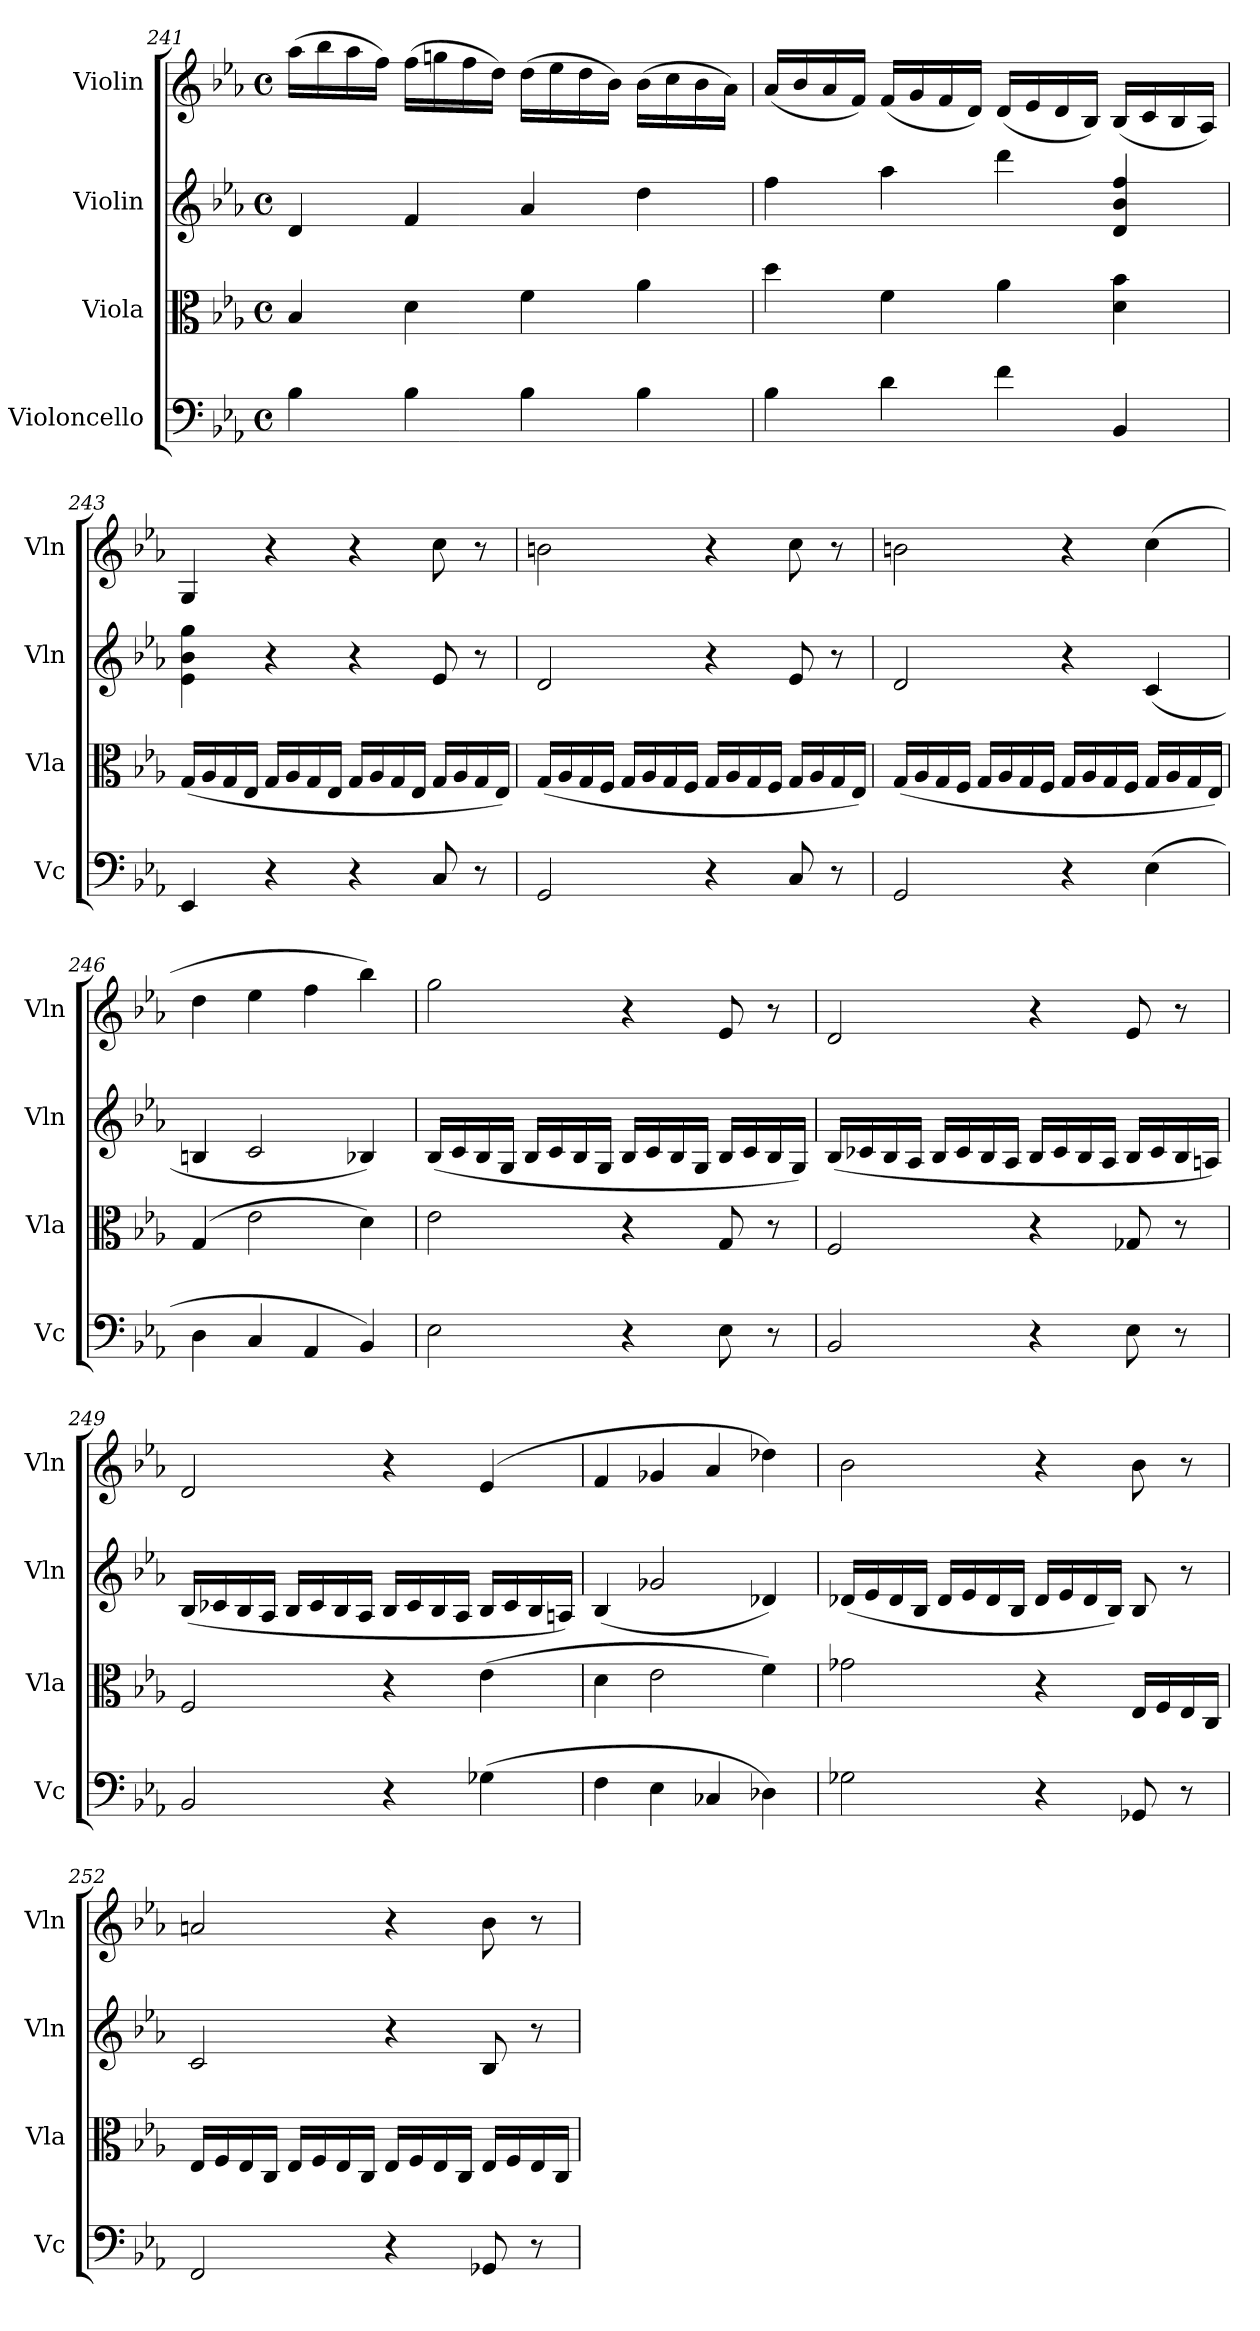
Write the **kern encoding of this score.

**kern	**kern	**kern	**kern
*part4	*part3	*part2	*part1
*staff4	*staff3	*staff2	*staff1
*I"Violoncello	*I"Viola	*I"Violin	*I"Violin
*I'Vc	*I'Vla	*I'Vln	*I'Vln
!!LO:LB:g=z
*clefF4	*clefC3	*clefG2	*clefG2
*k[b-e-a-]	*k[b-e-a-]	*k[b-e-a-]	*k[b-e-a-]
*M4/4	*M4/4	*M4/4	*M4/4
*met(c)	*met(c)	*met(c)	*met(c)
=241	=241	=241	=241
4B-\	4B-/	4d/	(16aa-\LL
.	.	.	16bb-\
.	.	.	16aa-\
.	.	.	16ff\JJ)
4B-\	4d\	4f/	(16ff\LL
.	.	.	16ggn\
.	.	.	16ff\
.	.	.	16dd\JJ)
4B-\	4f\	4a-/	(16dd\LL
.	.	.	16ee-\
.	.	.	16dd\
.	.	.	16b-\JJ)
4B-\	4a-\	4dd\	(16b-\LL
.	.	.	16cc\
.	.	.	16b-\
.	.	.	16a-\JJ)
=242	=242	=242	=242
4B-\	4dd\	4ff\	(16a-/LL
.	.	.	16b-/
.	.	.	16a-/
.	.	.	16f/JJ)
4d\	4f\	4aa-\	(16f/LL
.	.	.	16g/
.	.	.	16f/
.	.	.	16d/JJ)
4f\	4a-\	4ddd\	(16d/LL
.	.	.	16e-/
.	.	.	16d/
.	.	.	16B-/JJ)
4BB-/	4d\ 4b-\	4d/ 4b-/ 4ff/	(16B-/LL
.	.	.	16c/
.	.	.	16B-/
.	.	.	16A-/JJ)
=243	=243	=243	=243
4EE-/	(16G/LL	4e-\ 4b-\ 4gg\	4G/
.	16A-/	.	.
.	16G/	.	.
.	16E-/JJ	.	.
4r	16G/LL	4r	4r
.	16A-/	.	.
.	16G/	.	.
.	16E-/JJ	.	.
4r	16G/LL	4r	4r
.	16A-/	.	.
.	16G/	.	.
.	16E-/JJ	.	.
8C/	16G/LL	8e-/	8cc\
.	16A-/	.	.
8r	16G/	8r	8r
.	16E-/JJ)	.	.
=244	=244	=244	=244
2GG/	(16G/LL	2d/	2bn\
.	16A-/	.	.
.	16G/	.	.
.	16F/JJ	.	.
.	16G/LL	.	.
.	16A-/	.	.
.	16G/	.	.
.	16F/JJ	.	.
4r	16G/LL	4r	4r
.	16A-/	.	.
.	16G/	.	.
.	16F/JJ	.	.
8C/	16G/LL	8e-/	8cc\
.	16A-/	.	.
8r	16G/	8r	8r
.	16E-/JJ)	.	.
=245	=245	=245	=245
2GG/	(16G/LL	2d/	2bn\
.	16A-/	.	.
.	16G/	.	.
.	16F/JJ	.	.
.	16G/LL	.	.
.	16A-/	.	.
.	16G/	.	.
.	16F/JJ	.	.
4r	16G/LL	4r	4r
.	16A-/	.	.
.	16G/	.	.
.	16F/JJ	.	.
(4E-\	16G/LL	(4c/	(4cc\
.	16A-/	.	.
.	16G/	.	.
.	16E-/JJ)	.	.
!!LO:LB:g=z
=246	=246	=246	=246
4D\	(4G/	4Bn/	4dd\
4C/	2e-\	2c/	4ee-\
4AA-/	.	.	4ff\
4BB-/)	4d\)	4B-X/)	4bb-\)
=247	=247	=247	=247
2E-\	2e-\	(16B-/LL	2gg\
.	.	16c/	.
.	.	16B-/	.
.	.	16G/JJ	.
.	.	16B-/LL	.
.	.	16c/	.
.	.	16B-/	.
.	.	16G/JJ	.
4r	4r	16B-/LL	4r
.	.	16c/	.
.	.	16B-/	.
.	.	16G/JJ	.
8E-\	8G/	16B-/LL	8e-/
.	.	16c/	.
8r	8r	16B-/	8r
.	.	16G/JJ)	.
=248	=248	=248	=248
2BB-/	2F/	(16B-/LL	2d/
.	.	16c-X/	.
.	.	16B-/	.
.	.	16A-/JJ	.
.	.	16B-/LL	.
.	.	16c-/	.
.	.	16B-/	.
.	.	16A-/JJ	.
4r	4r	16B-/LL	4r
.	.	16c-/	.
.	.	16B-/	.
.	.	16A-/JJ	.
8E-\	8G-X/	16B-/LL	8e-/
.	.	16c-/	.
8r	8r	16B-/	8r
.	.	16An/JJ)	.
=249	=249	=249	=249
2BB-/	2F/	(16B-/LL	2d/
.	.	16c-X/	.
.	.	16B-/	.
.	.	16A-/JJ	.
.	.	16B-/LL	.
.	.	16c-/	.
.	.	16B-/	.
.	.	16A-/JJ	.
4r	4r	16B-/LL	4r
.	.	16c-/	.
.	.	16B-/	.
.	.	16A-/JJ	.
(4G-X\	(4e-\	16B-/LL	(>4e-/
.	.	16c-/	.
.	.	16B-/	.
.	.	16An/JJ)	.
=250	=250	=250	=250
4F\	4d\	(4B-/	4f/
4E-\	2e-\	2g-X/	4g-X/
4C-X/	.	.	4a-/
4D-X\)	4f\)	4d-X/)	4dd-X\)
=251	=251	=251	=251
2G-X\	2g-X\	(16d-X/LL	2b-\
.	.	16e-/	.
.	.	16d-/	.
.	.	16B-/JJ	.
.	.	16d-/LL	.
.	.	16e-/	.
.	.	16d-/	.
.	.	16B-/JJ	.
4r	4r	16d-/LL	4r
.	.	16e-/	.
.	.	16d-/	.
.	.	16B-/JJ)	.
8GG-X/	16E-/LL	8B-/	8b-\
.	16F/	.	.
8r	16E-/	8r	8r
.	16C/JJ	.	.
!!LO:PB:g=z
=252	=252	=252	=252
2FF/	16E-/LL	2c/	2an/
.	16F/	.	.
.	16E-/	.	.
.	16C/JJ	.	.
.	16E-/LL	.	.
.	16F/	.	.
.	16E-/	.	.
.	16C/JJ	.	.
4r	16E-/LL	4r	4r
.	16F/	.	.
.	16E-/	.	.
.	16C/JJ	.	.
8GG-X/	16E-/LL	8B-/	8b-\
.	16F/	.	.
8r	16E-/	8r	8r
.	16C/JJ	.	.
=	=	=	=
*-	*-	*-	*-
